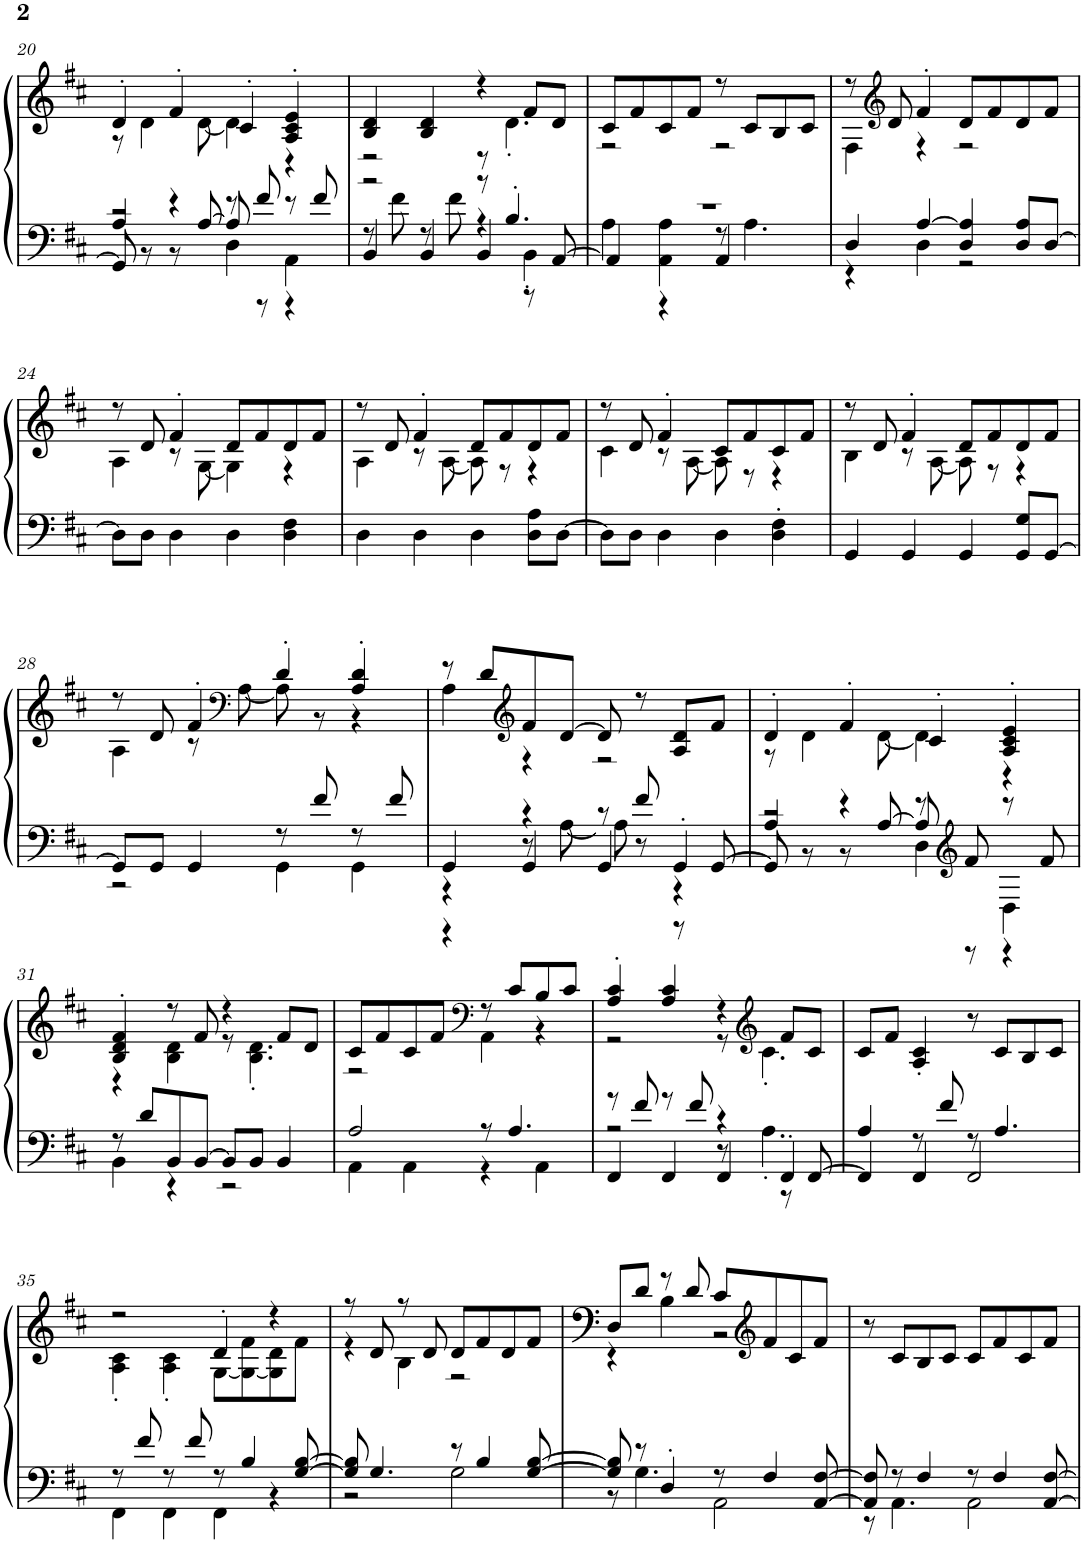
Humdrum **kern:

**kern	**kern
*part1	*part1
*staff2	*staff1
*I"Piano	*
!!LO:PB:g=z
*clefF4	*clefG2
*k[f#c#]	*k[f#c#]
*M4/4	*M4/4
=20	=20
*^	*^
*	*^	*	*
4A/	2r	8GG/]	4d'/	8r
.	.	8r	.	4d\
4r	.	8r	4f#'/	.
.	.	[8A/	.	[8d\
8r	4D\	8A/]	4c#'/	4d\]
8f#/	.	8r	.	.
8r	4AA\	4r	4A/' 4c#/' 4e/'	4r
8f#/	.	.	.	.
=21	=21	=21	=21	=21
2r	8r	4BB/	4B/ 4d/	2r
.	8f#\	.	.	.
.	8r	4BB/	4B/ 4d/	.
.	8f#\	.	.	.
8r	4r	4BB/	4r	8r
4.B'/	.	.	.	4.d'\
.	4BB'\	8r	8f#/L	.
.	.	[8AA/	8d/J	.
=22	=22	=22	=22	=22
1r	4A\	4AA/]	8c#/L	2r
.	.	.	8f#/	.
.	4AA\ 4A\	4r	8c#/	.
.	.	.	8f#/J	.
.	8r	4AA/	8r	2r
.	4.A\	.	8c#/L	.
.	.	4ryy	8B/	.
.	.	.	8c#/J	.
*	*v	*v	*	*
=23	=23	=23	=23
4D/	4r	8r	4F#\
*	*	*clefG2	*
.	.	8d/	.
[4A/	4D\	4f#'/	4r
4D/ 4A/]	2r	8d/L	2r
.	.	8f#/	.
8D/ 8A/L	.	8d/	.
[8D/J	.	8f#/J	.
*v	*v	*	*
!!LO:LB:g=z	!!
=24	=24	=24
8D\L]	8r	4A\
8D\J	8d/	.
4D\	4f#'/	8r
.	.	[8G\
4D\	8d/L	4G\]
.	8f#/	.
4D\ 4F#\	8d/	4r
.	8f#/J	.
=25	=25	=25
4D\	8r	4A\
.	8d/	.
4D\	4f#'/	8r
.	.	[8A\
4D\	8d/L	8A\]
.	8f#/	8r
8D\ 8A\L	8d/	4r
[8D\J	8f#/J	.
=26	=26	=26
8D\L]	8r	4c#\
8D\J	8d/	.
4D\	4f#'/	8r
.	.	[8A\
4D\	8c#/L	8A\]
.	8f#/	8r
4D\' 4F#\'	8c#/	4r
.	8f#/J	.
=27	=27	=27
4GG/	8r	4B\
.	8d/	.
4GG/	4f#'/	8r
.	.	[8A\
4GG/	8d/L	8A\]
.	8f#/	8r
8GG/ 8G/L	8d/	4r
[8GG/J	8f#/J	.
!!LO:LB:g=z	!!
=28	=28	=28
*^	*	*
8GG/L]	2r	8r	4A\
8GG/J	.	8d/	.
4GG/	.	4f#'/	8r
*	*	*clefF4	*
.	.	.	[8A\
8r	4GG\	4d'/	8A\]
8f#/	.	.	8r
8r	4GG\	4A/' 4d/'	4r
8f#/	.	.	.
=29	=29	=29	=29
*	*^	*	*
4GG/	4r	4r	8r	4A\
.	.	.	8d/L	.
*	*	*	*clefG2	*
4r	8r	4GG/	8f#/	4r
.	[8A\	.	[8d/J	.
8r	8A\]	4GG/	8d/]	2r
8f#/	8r	.	8r	.
4GG'/	4r	8r	8A/ 8d/L	.
.	.	[8GG/	8f#/J	.
=30	=30	=30	=30	=30
4A/	2r	8GG/]	4d'/	8r
.	.	8r	.	4d\
4r	.	8r	4f#'/	.
.	.	[8A/	.	[8d\
8r	4D\	8A/]	4c#'/	4d\]
*clefG2	*	*	*	*
8f#/	.	8r	.	.
8r	4D\	4r	4A/' 4c#/' 4e/'	4r
8f#/	.	.	.	.
*	*v	*v	*	*
!!LO:LB:g=z	!!
=31	=31	=31	=31
8r	4BB\	4B/' 4d/' 4f#/'	4r
8d/L	.	.	.
8BB/	4r	8r	4B\ 4d\
[8BB/J	.	8f#/	.
8BB/L]	2r	4r	8r
8BB/J	.	.	4.B\' 4.d\'
4BB/	.	8f#/L	.
.	.	8d/J	.
=32	=32	=32	=32
2A/	4AA\	8c#/L	2r
.	.	8f#/	.
.	4AA\	8c#/	.
.	.	8f#/J	.
*	*	*clefF4	*
8r	4r	8r	4AA\
4.A/	.	8c#/L	.
.	4AA\	8B/	4r
.	.	8c#/J	.
=33	=33	=33	=33
*	*^	*	*
8r	2r	4FF#/	4A/' 4c#/'	2r
8f#/	.	.	.	.
8r	.	4FF#/	4A/ 4c#/	.
8f#/	.	.	.	.
4r	8r	4FF#/	4r	8r
*	*	*	*clefG2	*
.	4.A'\	.	.	4.c#'\
4FF#'/	.	8r	8f#/L	.
.	.	[8FF#/	8c#/J	.
*	*v	*v	*	*
*	*	*v	*v
=34	=34	=34
4A/	4FF#/]	8c#/L
.	.	8f#/J
8r	4FF#/	4A/' 4c#/'
8f#/	.	.
8r	2FF#/	8r
4.A/	.	8c#/L
.	.	8B/
.	.	8c#/J
!!LO:LB:g=z
=35	=35	=35
*	*	*^
8r	4FF#\	2r	4A\' 4c#\'
8f#/	.	.	.
8r	4FF#\	.	4A\' 4c#\'
8f#/	.	.	.
8r	4FF#\	4d'/	[8G\L
4B/	.	.	8G\_ 8f#\
.	4r	4r	8G\] 8d\
[8G/ [8B/	.	.	8f#\J
=36	=36	=36	=36
8G/] 8B/]	2r	8r	4r
4.G/	.	8d/	.
.	.	8r	4B\
.	.	8d/	.
8r	2G\	8d/L	2r
4B/	.	8f#/	.
.	.	8d/	.
[8G/ [8B/	.	8f#/J	.
=37	=37	=37	=37
8G/] 8B/]	8r	8D/L	4r
8r	4.G\	8d/J	.
4D'/	.	8r	4B\
.	.	8d/	.
8r	2AA\	8c#/L	2r
*	*	*clefG2	*
4F#/	.	8f#/	.
.	.	8c#/	.
[8AA/ [8F#/	.	8f#/J	.
*	*	*v	*v
=38	=38	=38
8AA/] 8F#/]	8r	8r
8r	4.AA\	8c#/L
4F#/	.	8B/
.	.	8c#/J
8r	2AA\	8c#/L
4F#/	.	8f#/
.	.	8c#/
[8AA/ [8F#/	.	8f#/J
*v	*v	*
=	=
*-	*-
